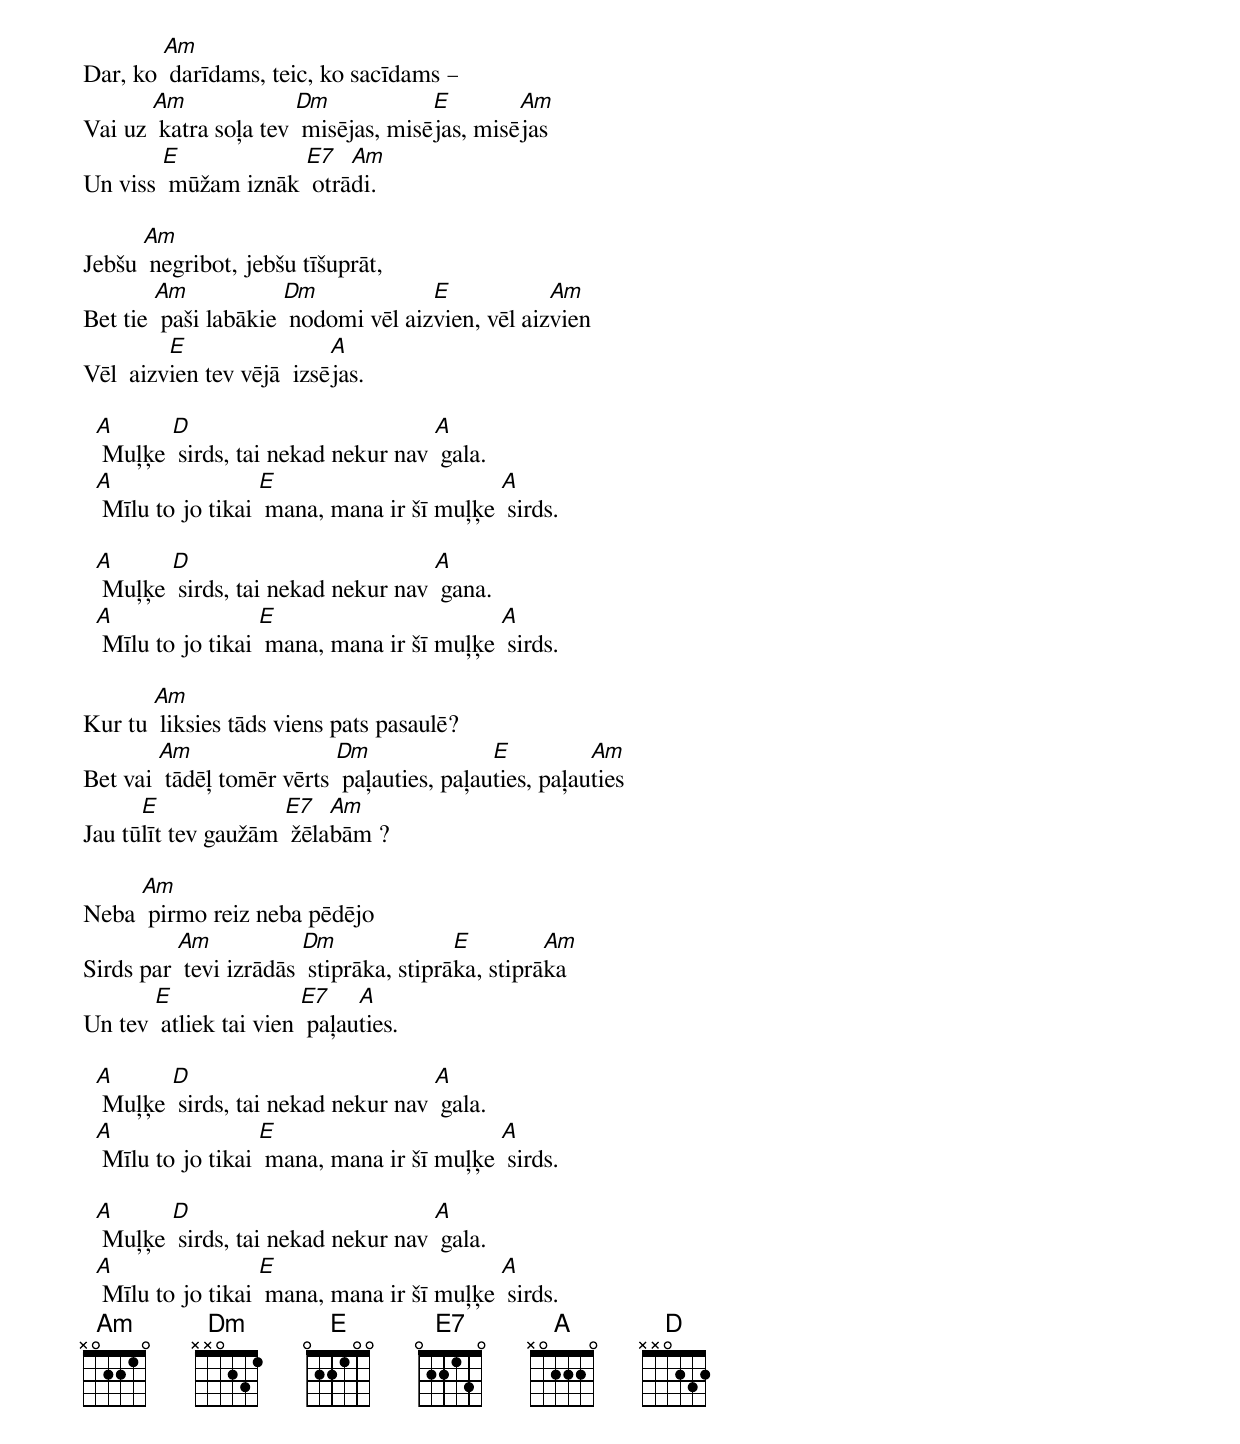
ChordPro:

Dar, ko [Am] darīdams, teic, ko sacīdams –
Vai uz [Am] katra soļa tev [Dm] misējas, misē[E]jas, misē[Am]jas
Un viss [E] mūžam iznāk [E7] otrā[Am]di.

Jebšu [Am] negribot, jebšu tīšuprāt,
Bet tie [Am] paši labākie [Dm] nodomi vēl aiz[E]vien, vēl aiz[Am]vien
Vēl  aizv[E]ien tev vējā  izsē[A]jas.

  [A] Muļķe [D] sirds, tai nekad nekur nav [A] gala.
  [A] Mīlu to jo tikai [E] mana, mana ir šī muļķe [A] sirds.

  [A] Muļķe [D] sirds, tai nekad nekur nav [A] gana.
  [A] Mīlu to jo tikai [E] mana, mana ir šī muļķe [A] sirds.

Kur tu [Am] liksies tāds viens pats pasaulē?
Bet vai [Am] tādēļ tomēr vērts [Dm] paļauties, paļau[E]ties, paļau[Am]ties
Jau tū[E]līt tev gaužām [E7] žēla[Am]bām ?

Neba [Am] pirmo reiz neba pēdējo
Sirds par [Am] tevi izrādās [Dm] stiprāka, stiprā[E]ka, stiprā[Am]ka
Un tev [E] atliek tai vien [E7] paļau[A]ties.

  [A] Muļķe [D] sirds, tai nekad nekur nav [A] gala.
  [A] Mīlu to jo tikai [E] mana, mana ir šī muļķe [A] sirds.

  [A] Muļķe [D] sirds, tai nekad nekur nav [A] gala.
  [A] Mīlu to jo tikai [E] mana, mana ir šī muļķe [A] sirds.
